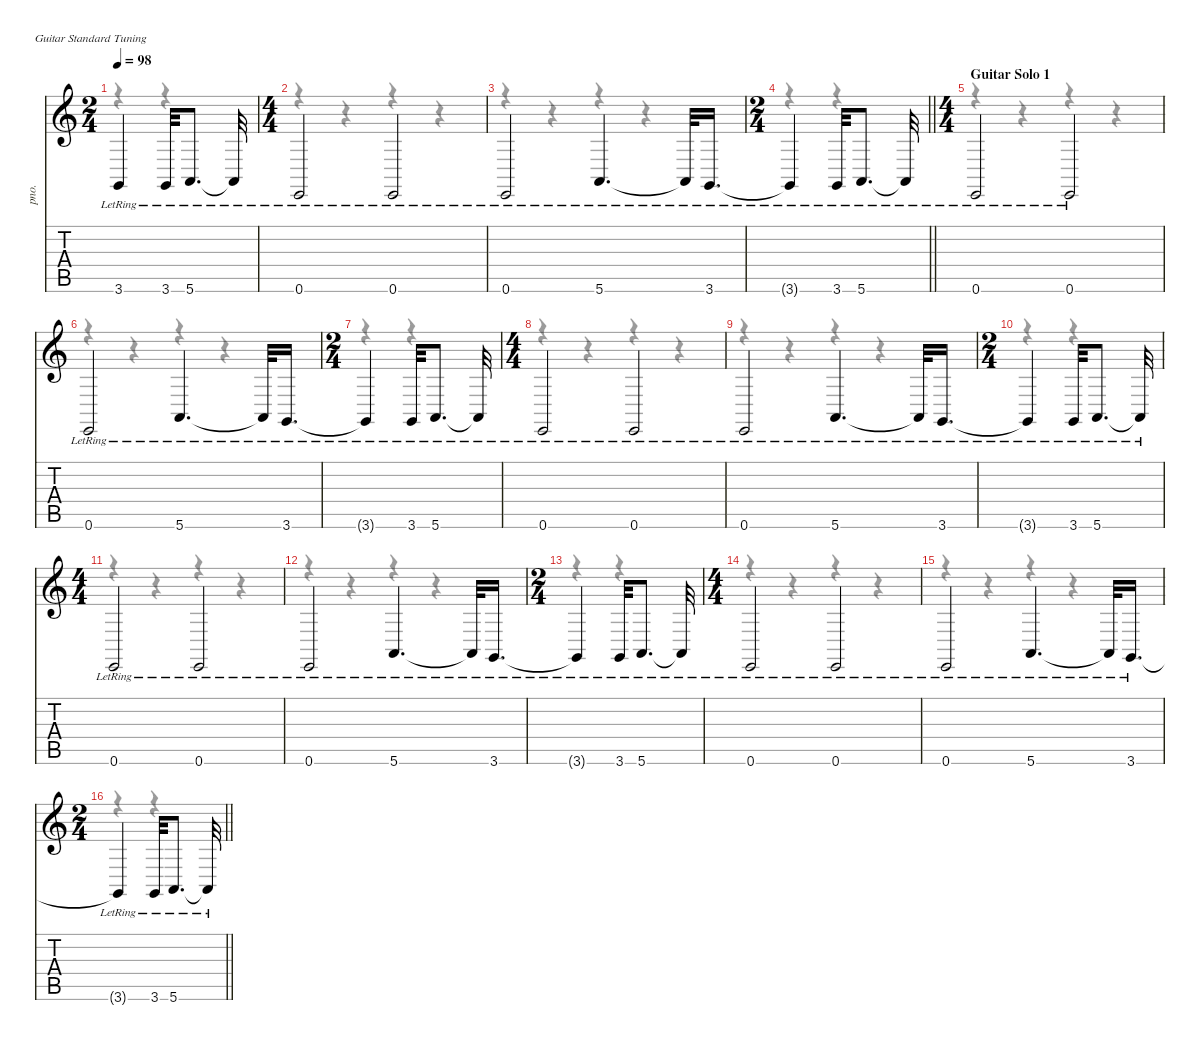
\defaultSystemsLayout 4
\hideDynamics
\bracketExtendMode nobrackets
\otherSystemsTrackNameOrientation horizontal
\track ("Piano" "pno.") {instrument acousticgrandpiano}
\staff {score tabs}
\tuning (E4 B3 G3 D3 A2 E2)
\voice
\ts (2 4)
\beaming (8 1 1 1 1)
\tempo 98
\clef g2
\ks c
3.6{lr t}.4{dy mf} 3.6{lr}.32 5.6{lr}.8{d} 5.6{lr t}.32 |
\ts (4 4)
\beaming (8 2 2 2 2)
0.6{lr}.2 0.6{lr}.2 |
0.6{lr}.2 5.6{lr}.4{d} 5.6{lr t}.32 3.6{lr}.16{d} |
\ts (2 4)
\beaming (8 1 1 1 1)
\barLineRight lightlight
3.6{lr t}.4 3.6{lr}.32 5.6{lr}.8{d} 5.6{lr t}.32 |
\ts (4 4)
\beaming (8 2 2 2 2)
\section ("" "Guitar Solo 1")
0.6{lr}.2 0.6{lr}.2 |
0.6{lr}.2 5.6{lr}.4{d} 5.6{lr t}.32 3.6{lr}.16{d} |
\ts (2 4)
\beaming (8 1 1 1 1)
3.6{lr t}.4 3.6{lr}.32 5.6{lr}.8{d} 5.6{lr t}.32 |
\ts (4 4)
\beaming (8 2 2 2 2)
0.6{lr}.2 0.6{lr}.2 |
0.6{lr}.2 5.6{lr}.4{d} 5.6{lr t}.32 3.6{lr}.16{d} |
\ts (2 4)
\beaming (8 1 1 1 1)
3.6{lr t}.4 3.6{lr}.32 5.6{lr}.8{d} 5.6{lr t}.32 |
\ts (4 4)
\beaming (8 2 2 2 2)
0.6{lr}.2 0.6{lr}.2 |
0.6{lr}.2 5.6{lr}.4{d} 5.6{lr t}.32 3.6{lr}.16{d} |
\ts (2 4)
\beaming (8 1 1 1 1)
3.6{lr t}.4 3.6{lr}.32 5.6{lr}.8{d} 5.6{lr t}.32 |
\ts (4 4)
\beaming (8 2 2 2 2)
0.6{lr}.2 0.6{lr}.2 |
0.6{lr}.2 5.6{lr}.4{d} 5.6{lr t}.32 3.6{lr}.16{d} |
\ts (2 4)
\beaming (8 1 1 1 1)
\barLineRight lightlight
3.6{lr t}.4 3.6{lr}.32 5.6{lr}.8{d} 5.6{lr t}.32
\voice
\clef g2
\ottava regular
\simile none
\ks c
r.4{dy mf} r.4 |
r.4 r.4 r.4 r.4 |
r.4 r.4 r.4 r.4 |
\barLineRight lightlight
r.4 r.4 |
r.4 r.4 r.4 r.4 |
r.4 r.4 r.4 r.4 |
r.4 r.4 |
r.4 r.4 r.4 r.4 |
r.4 r.4 r.4 r.4 |
r.4 r.4 |
r.4 r.4 r.4 r.4 |
r.4 r.4 r.4 r.4 |
r.4 r.4 |
r.4 r.4 r.4 r.4 |
r.4 r.4 r.4 r.4 |
\barLineRight lightlight
r.4 r.4
